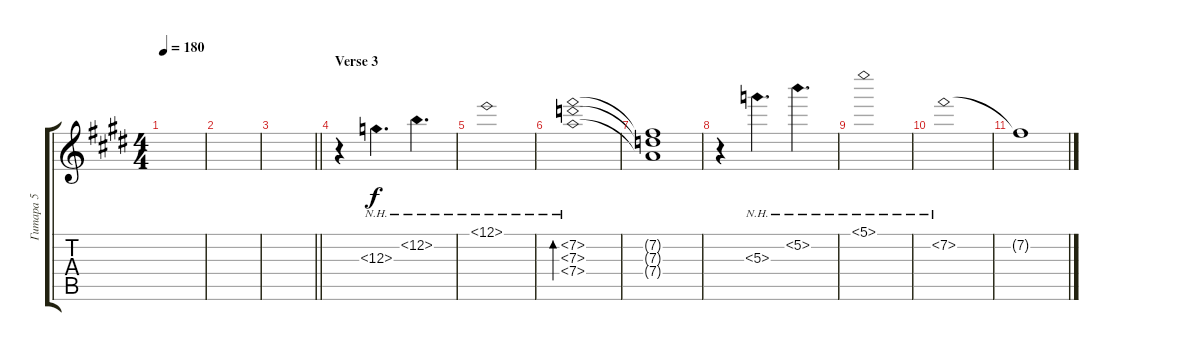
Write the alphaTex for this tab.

\track ("Гитара 5" "Гитара 5") {instrument acousticguitarsteel}
\staff {score tabs}
\tuning (E4 B3 G3 D3 A2 E2) {hide}
\ts (4 4)
\tempo 180
\clef g2
\ks c#minor
|
|
\barLineRight lightlight
|
\section ("" "Verse 3")
r.4 12.3{nh}.4{d} 12.2{nh}.4{d} |
12.1{nh}.1 |
(7.2{nh} 7.3{nh} 7.4{nh}).1{bd 240} |
(7.2{t} 7.3{t} 7.4{t}).1 |
r.4 5.3{nh}.4{d} 5.2{nh}.4{d} |
5.1{nh}.1 |
7.2{nh}.1 |
7.2{t}.1
